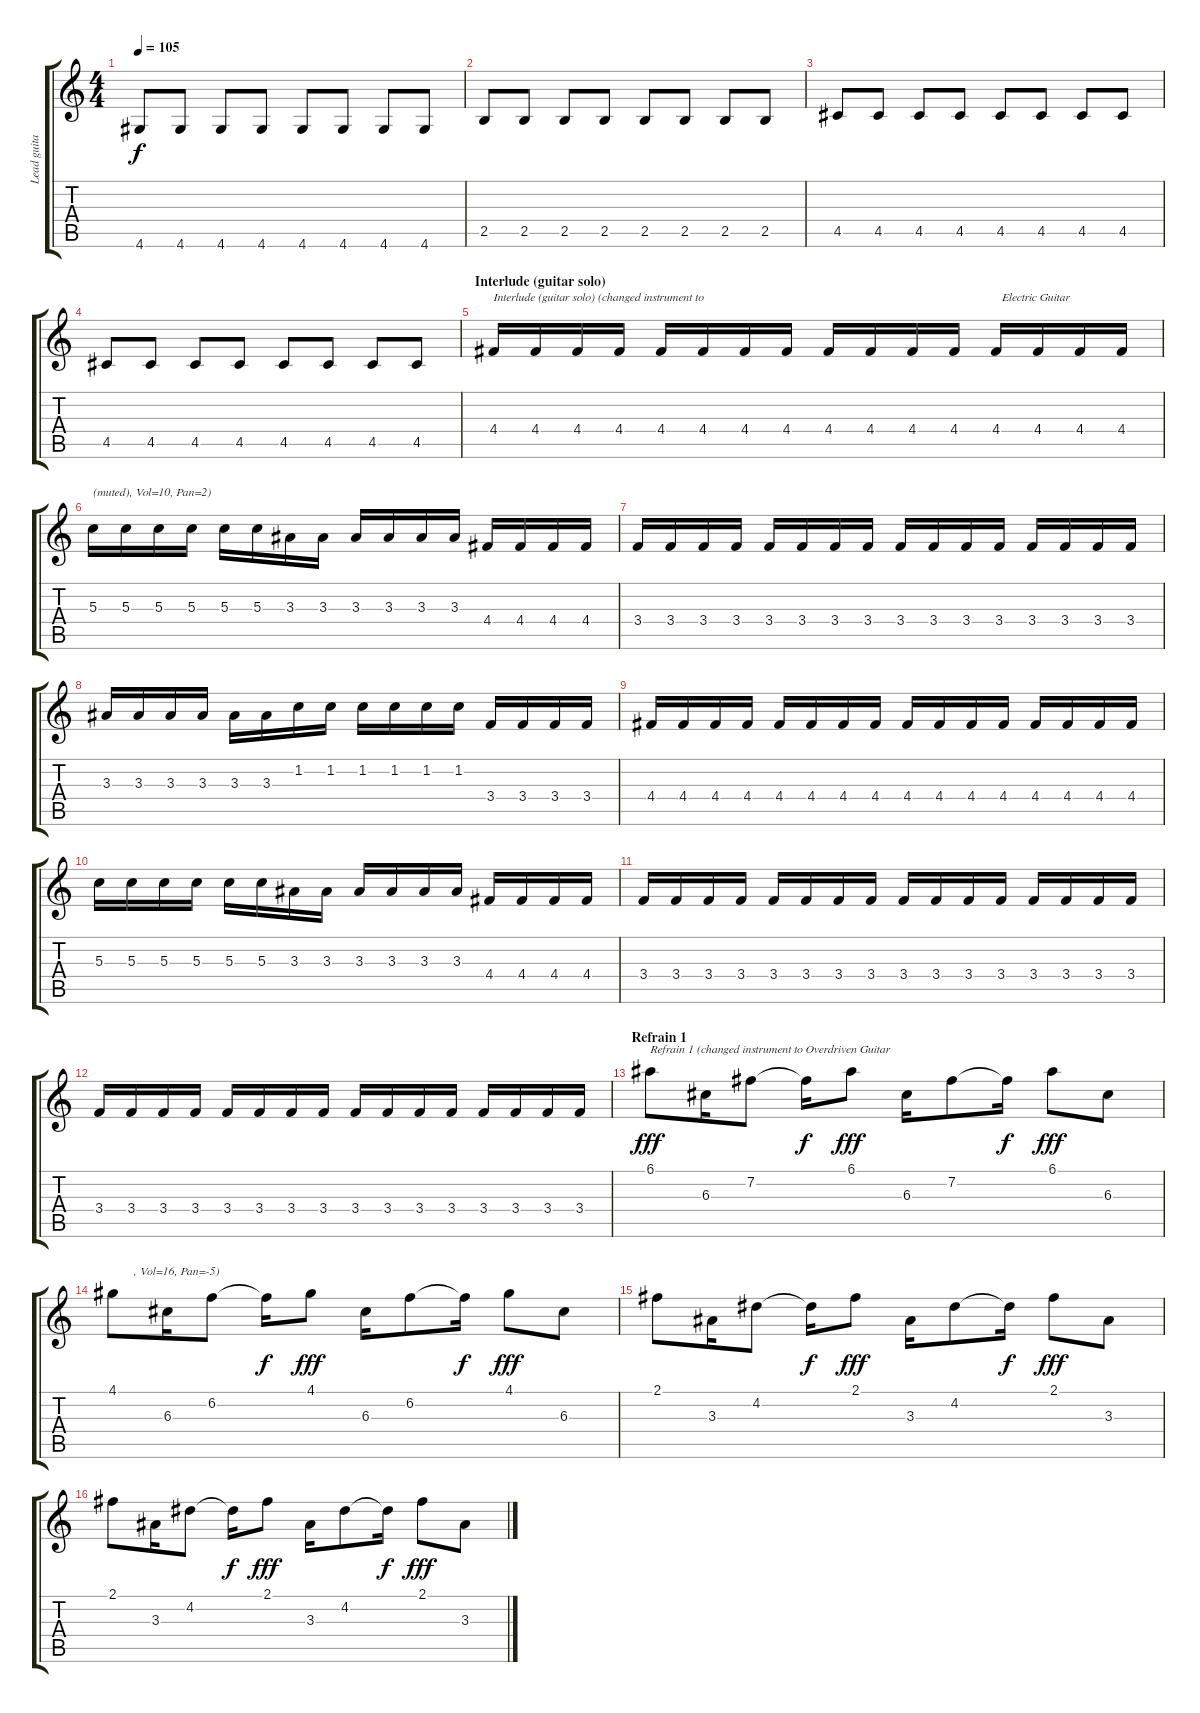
\track ("Lead guitar" "Lead guita") {instrument electricguitarclean}
\staff {score tabs}
\tuning (E4 B3 G3 D3 A2 E2) {hide}
\ts (4 4)
\tempo 105
\clef g2
\ks c
4.6.8{dy f} 4.6.8 4.6.8 4.6.8 4.6.8 4.6.8 4.6.8 4.6.8 |
2.5.8 2.5.8 2.5.8 2.5.8 2.5.8 2.5.8 2.5.8 2.5.8 |
4.5.8 4.5.8 4.5.8 4.5.8 4.5.8 4.5.8 4.5.8 4.5.8 |
4.5.8 4.5.8 4.5.8 4.5.8 4.5.8 4.5.8 4.5.8 4.5.8 |
\section ("" "Interlude (guitar solo)")
4.4.16{txt "Interlude (guitar solo) (changed instrument to " volume 10 balance 10 instrument electricguitarmuted} 4.4.16 4.4.16 4.4.16 4.4.16 4.4.16 4.4.16 4.4.16 4.4.16 4.4.16 4.4.16 4.4.16 4.4.16{txt "  Electric Guitar"} 4.4.16 4.4.16 4.4.16 |
5.3.16{txt "(muted), Vol=10, Pan=2)"} 5.3.16 5.3.16 5.3.16 5.3.16 5.3.16 3.3.16 3.3.16 3.3.16 3.3.16 3.3.16 3.3.16 4.4.16 4.4.16 4.4.16 4.4.16 |
3.4.16 3.4.16 3.4.16 3.4.16 3.4.16 3.4.16 3.4.16 3.4.16 3.4.16 3.4.16 3.4.16 3.4.16 3.4.16 3.4.16 3.4.16 3.4.16 |
3.3.16 3.3.16 3.3.16 3.3.16 3.3.16 3.3.16 1.2.16 1.2.16 1.2.16 1.2.16 1.2.16 1.2.16 3.4.16 3.4.16 3.4.16 3.4.16 |
4.4.16 4.4.16 4.4.16 4.4.16 4.4.16 4.4.16 4.4.16 4.4.16 4.4.16 4.4.16 4.4.16 4.4.16 4.4.16 4.4.16 4.4.16 4.4.16 |
5.3.16 5.3.16 5.3.16 5.3.16 5.3.16 5.3.16 3.3.16 3.3.16 3.3.16 3.3.16 3.3.16 3.3.16 4.4.16 4.4.16 4.4.16 4.4.16 |
3.4.16 3.4.16 3.4.16 3.4.16 3.4.16 3.4.16 3.4.16 3.4.16 3.4.16 3.4.16 3.4.16 3.4.16 3.4.16 3.4.16 3.4.16 3.4.16 |
3.4.16 3.4.16 3.4.16 3.4.16 3.4.16 3.4.16 3.4.16 3.4.16 3.4.16 3.4.16 3.4.16 3.4.16 3.4.16 3.4.16 3.4.16 3.4.16 |
\section ("" "Refrain 1")
6.1.8{txt "Refrain 1 (changed instrument to Overdriven Guitar" dy fff volume 16 balance 3 instrument overdrivenguitar} 6.3.16 7.2.8 7.2{t}.16{dy f} 6.1.8{dy fff} 6.3.16 7.2.8 7.2{t}.16{dy f} 6.1.8{dy fff} 6.3.8 |
4.1.8{txt "       , Vol=16, Pan=-5)"} 6.3.16 6.2.8 6.2{t}.16{dy f} 4.1.8{dy fff} 6.3.16 6.2.8 6.2{t}.16{dy f} 4.1.8{dy fff} 6.3.8 |
2.1.8 3.3.16 4.2.8 4.2{t}.16{dy f} 2.1.8{dy fff} 3.3.16 4.2.8 4.2{t}.16{dy f} 2.1.8{dy fff} 3.3.8 |
2.1.8 3.3.16 4.2.8 4.2{t}.16{dy f} 2.1.8{dy fff} 3.3.16 4.2.8 4.2{t}.16{dy f} 2.1.8{dy fff} 3.3.8
